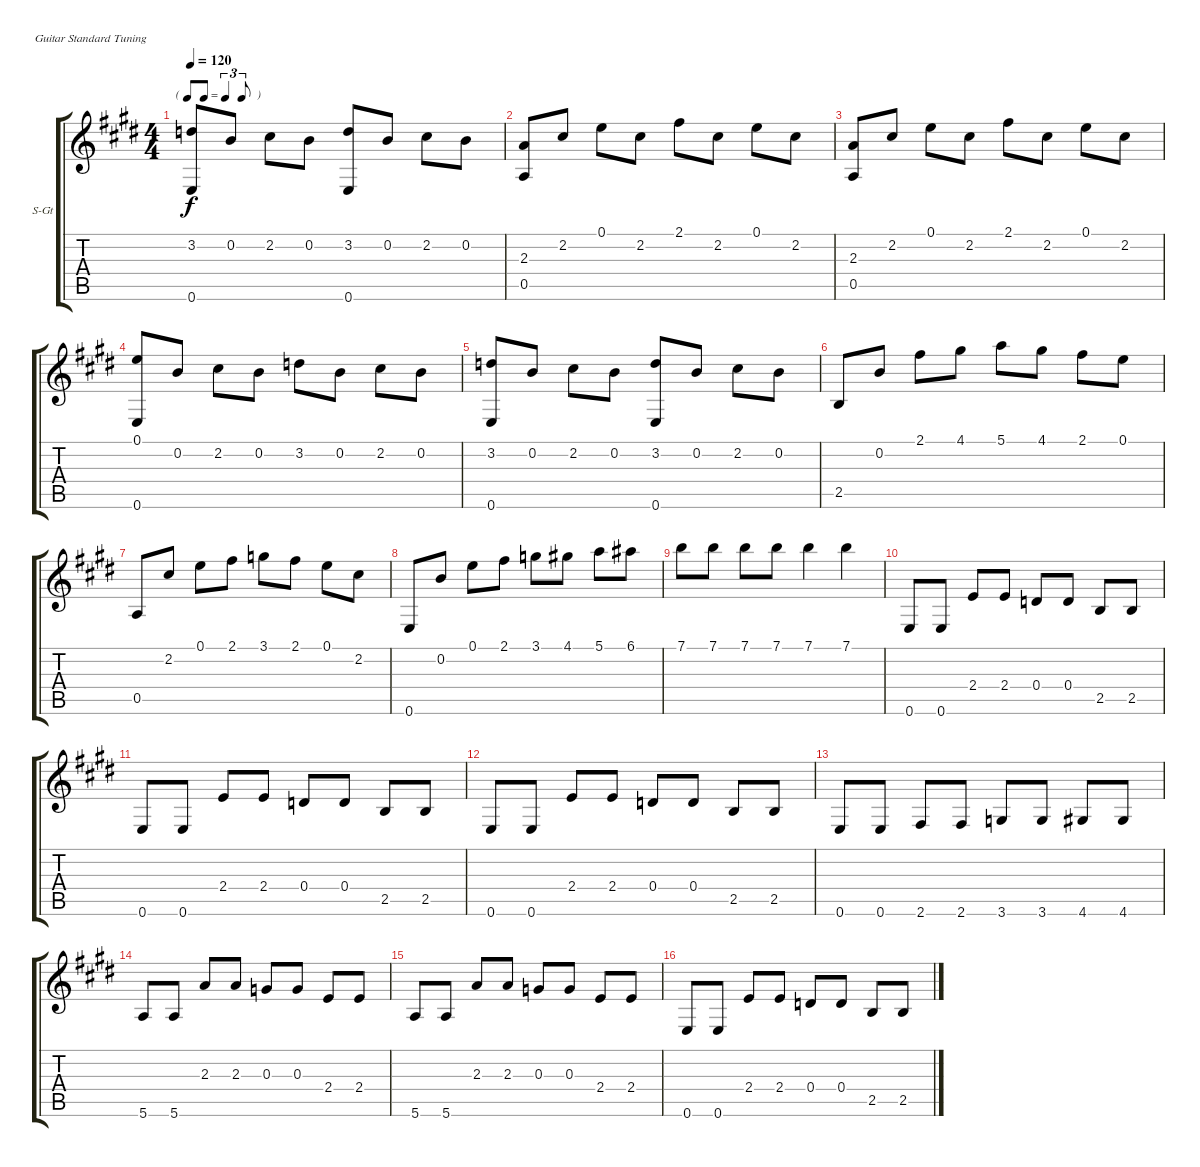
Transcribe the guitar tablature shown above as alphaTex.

\defaultSystemsLayout 4
\bracketExtendMode groupsimilarinstruments
\firstSystemTrackNameOrientation horizontal
\otherSystemsTrackNameOrientation horizontal
\track ("Steel Guitar" "S-Gt") {instrument acousticguitarsteel}
\staff {score tabs}
\tuning (E4 B3 G3 D3 A2 E2)
\ts (4 4)
\tf triplet8th
\tempo 120
\clef g2
\scale
0.5
\ks e
(3.2 0.6).8{dy f} 0.2.8 2.2.8 0.2.8 (3.2 0.6).8 0.2.8 2.2.8 0.2.8 |
\scale
0.5 (0.5 2.3).8 2.2.8 0.1.8 2.2.8 2.1.8 2.2.8 0.1.8 2.2.8 |
\scale
0.489297 (0.5 2.3).8 2.2.8 0.1.8 2.2.8 2.1.8 2.2.8 0.1.8 2.2.8 |
\scale
0.510703 (0.6 0.1).8 0.2.8 2.2.8 0.2.8 3.2.8 0.2.8 2.2.8 0.2.8 |
\scale
0.5 (3.2 0.6).8 0.2.8 2.2.8 0.2.8 (3.2 0.6).8 0.2.8 2.2.8 0.2.8 |
\scale
0.5 2.5.8 0.2.8 2.1.8 4.1.8 5.1.8 4.1.8 2.1.8 0.1.8 |
\scale
0.467787 0.5.8 2.2.8 0.1.8 2.1.8 3.1.8 2.1.8 0.1.8 2.2.8 |
\scale
0.532213 0.6.8 0.2.8 0.1.8 2.1.8 3.1.8 4.1.8 5.1.8 6.1.8 |
\scale
0.456026 7.1.8 7.1.8 7.1.8 7.1.8 7.1.4 7.1.4 |
\scale
0.543974 0.6.8 0.6.8 2.4.8 2.4.8 0.4.8 0.4.8 2.5.8 2.5.8 |
\scale
0.5 0.6.8 0.6.8 2.4.8 2.4.8 0.4.8 0.4.8 2.5.8 2.5.8 |
\scale
0.5 0.6.8 0.6.8 2.4.8 2.4.8 0.4.8 0.4.8 2.5.8 2.5.8 |
\scale
0.532213 0.6.8 0.6.8 2.6.8 2.6.8 3.6.8 3.6.8 4.6.8 4.6.8 |
\scale
0.467787 5.6.8 5.6.8 2.3.8 2.3.8 0.3.8 0.3.8 2.4.8 2.4.8 |
\scale
0.5 5.6.8 5.6.8 2.3.8 2.3.8 0.3.8 0.3.8 2.4.8 2.4.8 |
\scale
0.5 0.6.8 0.6.8 2.4.8 2.4.8 0.4.8 0.4.8 2.5.8 2.5.8
